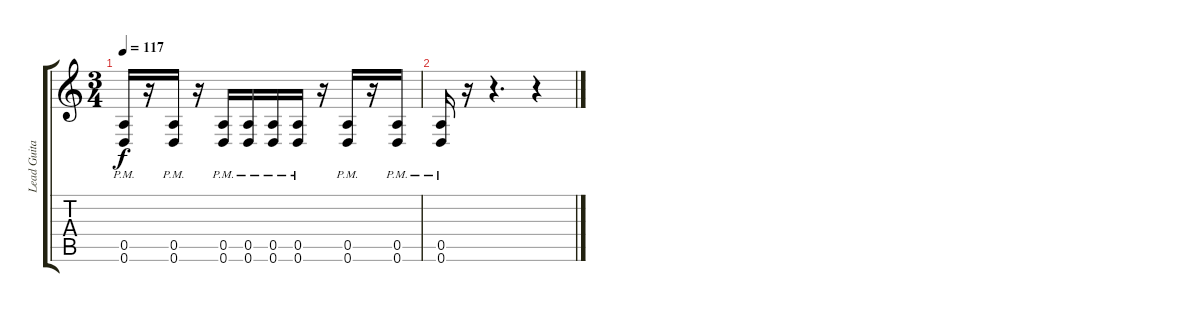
\track ("Lead Guitar" "Lead Guita") {instrument distortionguitar}
\staff {score tabs}
\tuning (E4 B3 G3 D3 A2 D2) {hide}
\ts (3 4)
\tempo 117
\clef g2
\ks c
(0.5{pm} 0.6{pm}).16{dy f} r.16 (0.5{pm} 0.6{pm}).16 r.16 (0.5{pm} 0.6{pm}).16 (0.5{pm} 0.6{pm}).16 (0.5{pm} 0.6{pm}).16 (0.5{pm} 0.6{pm}).16 r.16 (0.5{pm} 0.6{pm}).16 r.16 (0.5{pm} 0.6{pm}).16 |
(0.5{pm} 0.6{pm}).16 r.16 r.4{d} r.4
